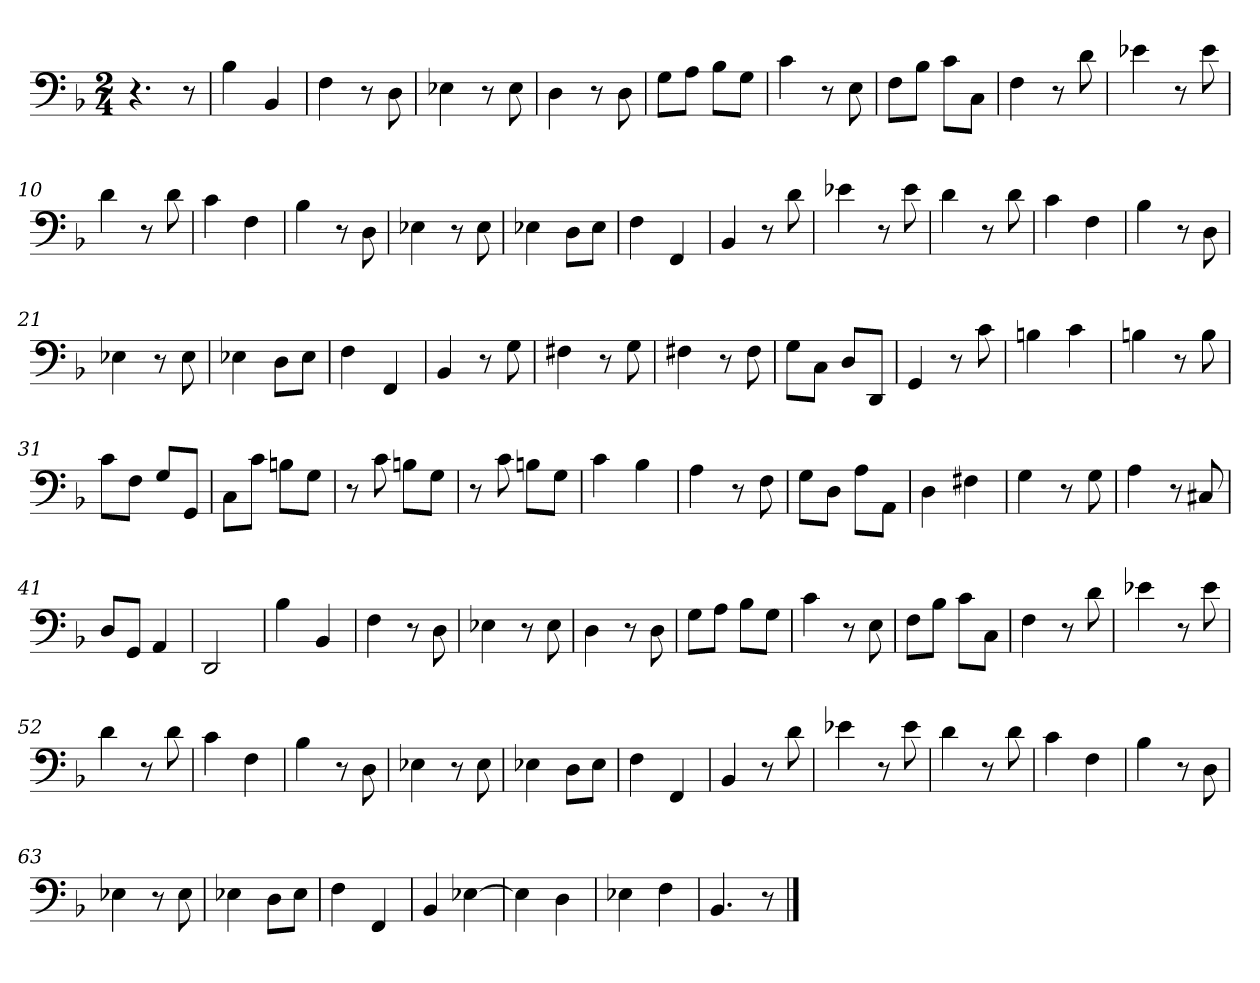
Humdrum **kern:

**kern
*part1
*staff1
*k[b-]
*d:
*M2/4
=
4.r
8r
=1
4B-
4BB-
=2
4F
8r
8D
=3
4E-X
8r
8E-
=4
4D
8r
8D
=5
8GL
8AJ
8B-L
8GJ
=6
4c
8r
8E
=7
8FL
8B-J
8cL
8CJ
=8
4F
8r
8d
=9
4e-X
8r
8e-
=10
4d
8r
8d
=11
4c
4F
=12
4B-
8r
8D
=13
4E-X
8r
8E-
=14
4E-X
8DL
8E-J
=15
4F
4FF
=16
4BB-
8r
8d
=17
4e-X
8r
8e-
=18
4d
8r
8d
=19
4c
4F
=20
4B-
8r
8D
=21
4E-X
8r
8E-
=22
4E-X
8DL
8E-J
=23
4F
4FF
=24
4BB-
8r
8G
=25
4F#X
8r
8G
=26
4F#X
8r
8F#
=27
8GL
8CJ
8DL
8DDJ
=28
4GG
8r
8c
=29
4Bn
4c
=30
4Bn
8r
8B
=31
8cL
8FJ
8GL
8GGJ
=32
8CL
8cJ
8BnL
8GJ
=33
8r
8c
8BnL
8GJ
=34
8r
8c
8BnL
8GJ
=35
4c
4B-
=36
4A
8r
8F
=37
8GL
8DJ
8AL
8AAJ
=38
4D
4F#X
=39
4G
8r
8G
=40
4A
8r
8C#X
=41
8DL
8GGJ
4AA
=42
2DD
=43
4B-
4BB-
=44
4F
8r
8D
=45
4E-X
8r
8E-
=46
4D
8r
8D
=47
8GL
8AJ
8B-L
8GJ
=48
4c
8r
8E
=49
8FL
8B-J
8cL
8CJ
=50
4F
8r
8d
=51
4e-X
8r
8e-
=52
4d
8r
8d
=53
4c
4F
=54
4B-
8r
8D
=55
4E-X
8r
8E-
=56
4E-X
8DL
8E-J
=57
4F
4FF
=58
4BB-
8r
8d
=59
4e-X
8r
8e-
=60
4d
8r
8d
=61
4c
4F
=62
4B-
8r
8D
=63
4E-X
8r
8E-
=64
4E-X
8DL
8E-J
=65
4F
4FF
=66
4BB-
[4E-X
=67
4E-]
4D
=68
4E-X
4F
=69
4.BB-
8r
==
*-
